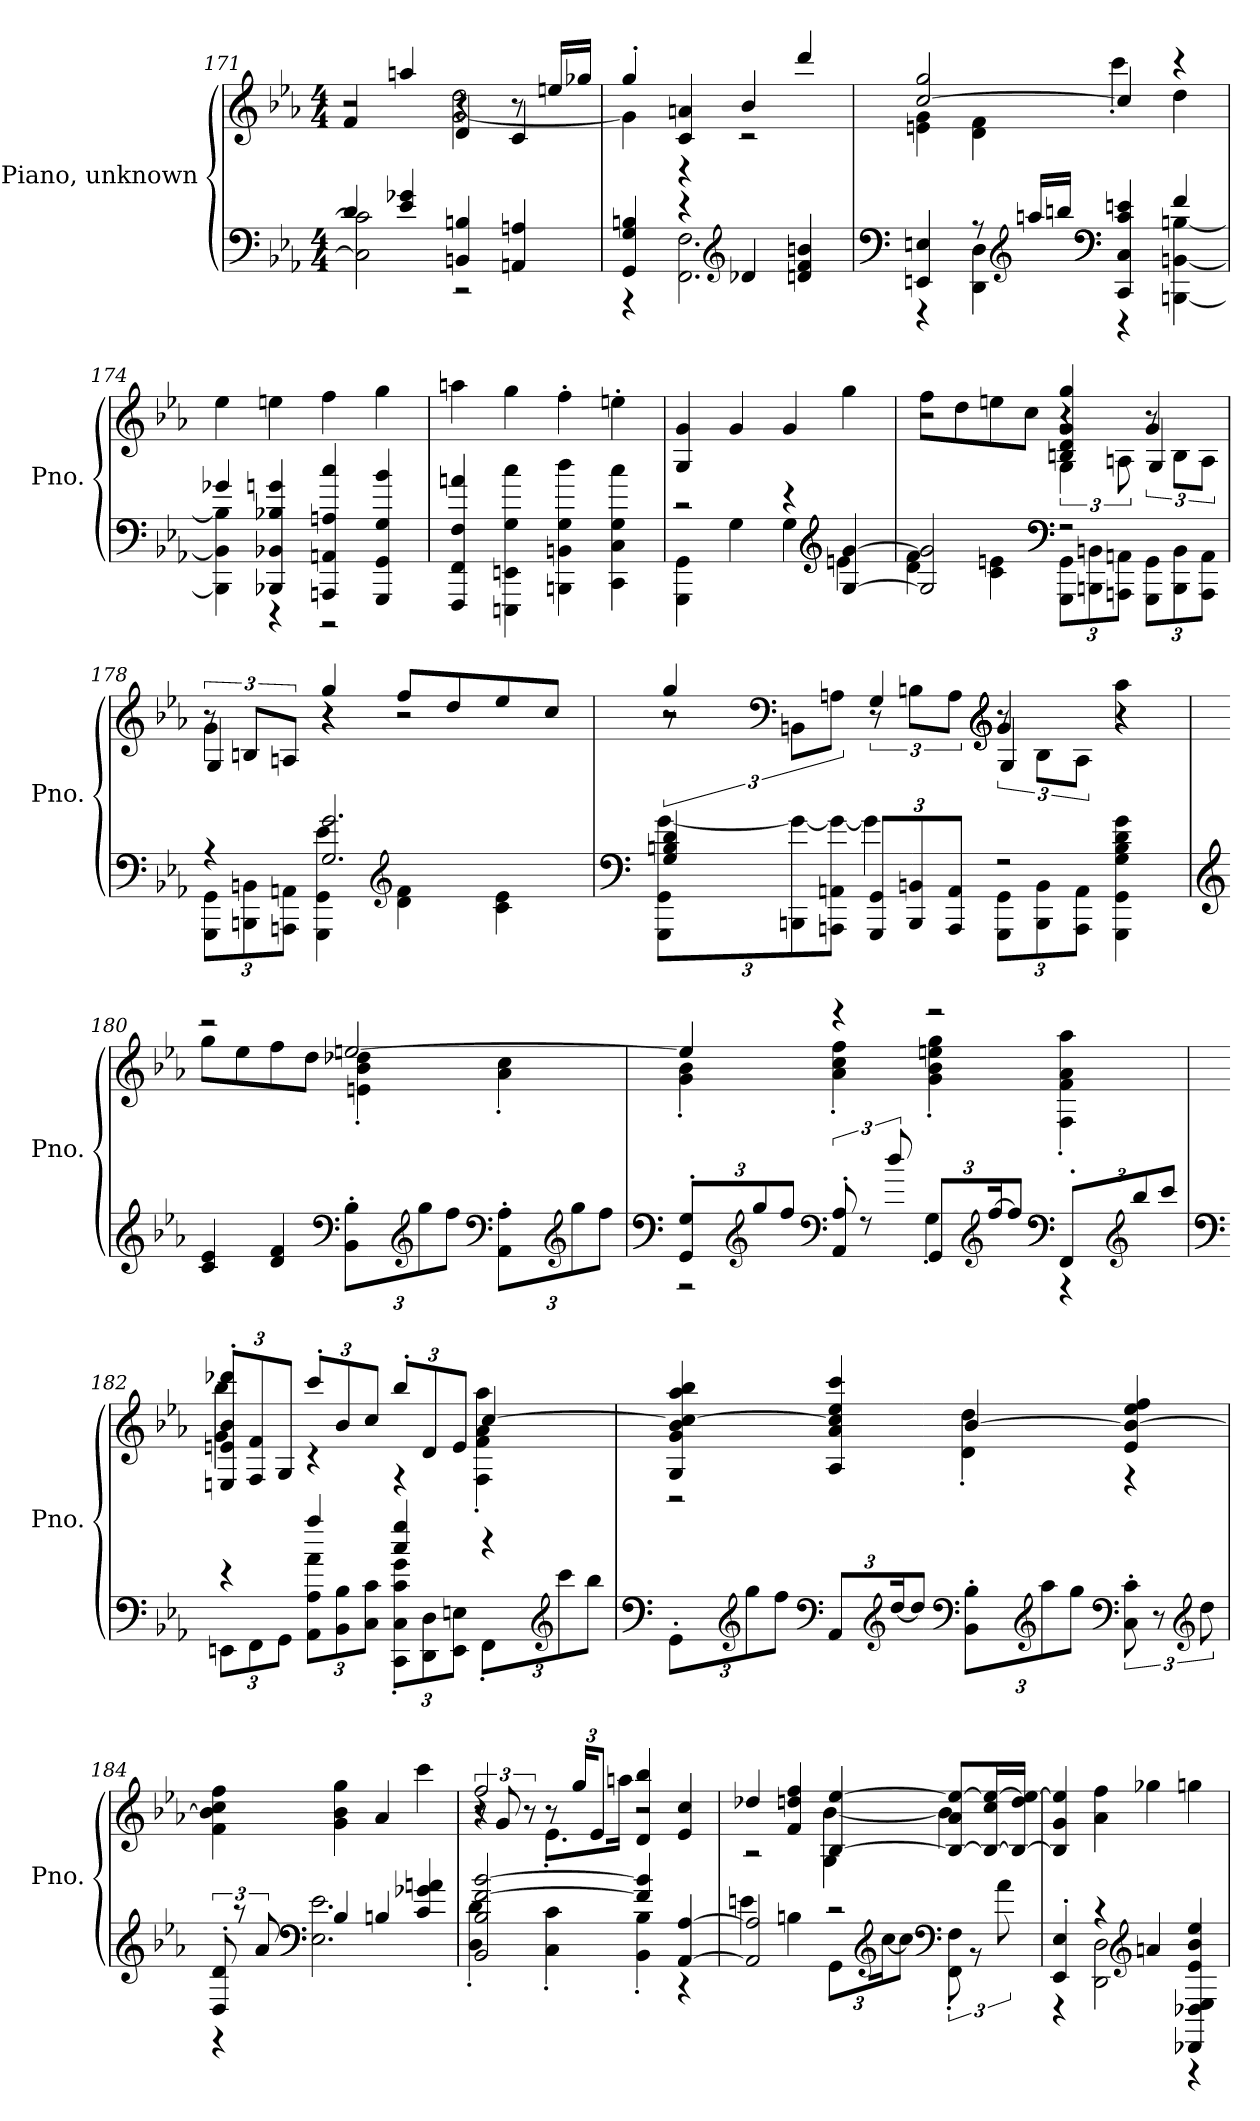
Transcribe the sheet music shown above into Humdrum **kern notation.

**kern	**kern
*part1	*part1
*staff2	*staff1
*I"Piano, unknown	*
*I'Pno.	*
*clefF4	*clefG2
*k[b-e-a-]	*k[b-e-a-]
*M4/4	*M4/4
=171	=171
*^	*^
*	*	*	*^
4d/	2C\] 2c\]	4f/	2r	2r
4e-/ 4g-X/	.	4aan/	.	.
4BBn/ 4Bn/	2r	4d/	[2g\ 2dd\	4r
4AAn/ 4An/	.	8r	.	4c/
.	.	16een/LL	.	.
.	.	16gg-X/JJ	.	.
*	*	*	*v	*v
!!LO:LB:g=z
=172	=172	=172	=172
4GG/ 4G/ 4Bn/	4r	4gg'/	4g\]
4r	2.FF\ 2.F\	4c/ 4an/	4r
*clefG2	*	*	*
4d-X/	.	4b-/	2r
4dn/ 4f/ 4bn/	.	4ddd/	.
=173	=173	=173	=173
*clefF4	*	*	*
4EEn/ 4En/	4r	[2cc/ 2gg/	4en\ 4g\
8r	4DD\ 4D\	.	4d\ 4f\
*clefG2	*	*	*
16aan/LL	.	.	.
16bbn/JJ	.	.	.
*clefF4	*	*	*
4CC/ 4C/ 4c/ 4en/	4r	4cc/]	4ccc'\
4f/	[4BBBn\ [4BBn\ [4Bn\	4r	4dd\
*	*	*v	*v
=174	=174	=174
4g-X/	4BBB\] 4BB\] 4B\]	4ee-\
4BBB-X/ 4BB-X/ 4B-X/ 4gn/	4r	4een\
4AAAn/ 4AAn/ 4An/ 4cc/	2r	4ff\
4GGG/ 4GG/ 4G/ 4b-/	.	4gg\
*v	*v	*
=175	=175
4FFF/ 4FF/ 4F/ 4an/	4aan\
4EEEn\ 4EEn\ 4G\ 4cc\	4gg\
4BBBn\ 4BBn\ 4G\ 4dd\	4ff'\
4CC\ 4C\ 4G\ 4cc\	4een'\
!!LO:LB:g=z
=176	=176
*^	*
2r	4GGG\ 4GG\	4G/ 4g/
.	4G\	4g/
4r	4G\	4g/
*clefG2	*	*
[4G/ [4g/	4en\	4gg\
=177	=177	=177
*	*	*^
*	*	*	*^
2G/] 2g/]	4d\ 4f\	2r	8ff\L	2r
.	.	.	8dd\	.
.	4c\ 4en\	.	8een\	.
.	.	.	8cc\J	.
*clefF4	*	*	*	*
*	*Xbrackettup	*	*	*
2r	12GGG\ 12GG\L	4Bn/ 4d/ 4g/ 4gg/	6G\	4r
.	12BBBn\ 12BBn\	.	.	.
.	12AAAn\ 12AAn\J	.	12An\	.
.	12GGG\ 12GG\L	4g/	12r	4G/
.	12BBB\ 12BB\	.	12B\L	.
.	12AAA\ 12AA\J	.	12A\J	.
=178	=178	=178	=178	=178
4r	12GGG\ 12GG\L	12r	4g\	4G/
.	12BBBn\ 12BBn\	12Bn/L	.	.
.	12AAAn\ 12AAn\J	12An/J	.	.
2.G/ 2.g/	4GGG\ 4GG\ 4e-\	4gg/	4r	4r
*clefG2	*	*	*	*
.	4d\ 4f\	8ff/L	2r	2r
.	.	8dd/	.	.
.	4c\ 4e-\	8ee-/	.	.
.	.	8cc/J	.	.
!!LO:LB:g=z	!!	!!
=179	=179	=179	=179	=179
*clefF4	*	*	*	*
4G/ 4Bn/ 4d/	12GGG\ 12GG\ [12g\L	4gg/	12r	2r
*	*	*clefF4	*	*
.	12BBBn\ 12g\_	.	12BBn\L	.
.	12AAAn\ 12AAn\ 12g\_J	.	12An\J	.
12GGG/ 12GG/L	4g\]	4G/	12r	.
12BBB/ 12BBn/	.	.	12Bn\L	.
12AAA/ 12AA/J	.	.	12A\J	.
*	*	*clefG2	*	*
2r	12GGG\ 12GG\L	4g/	12r	4G/
.	12BBB\ 12BB\	.	12B\L	.
.	12AAA\ 12AA\J	.	12A\J	.
.	4GGG\ 4GG\ 4G\ 4B\ 4d\ 4g\	4r	4aa-\	4r
*v	*v	*	*	*
*	*v	*v	*v
=180	=180
*clefG2	*
*	*^
4c/ 4e-/	2r	8gg\L
.	.	8ee-\
4d/ 4f/	.	8ff\
.	.	8dd\J
*clefF4	*	*
12BB-\' 12B-\'L	[2een/	4en\' 4b-\' 4dd-X\'
*clefG2	*	*
12gg\	.	.
12ff\J	.	.
*clefF4	*	*
12AA-\' 12A-\'L	.	4a-\' 4cc\'
*clefG2	*	*
12gg\	.	.
12ff\J	.	.
!!LO:LB:g=z	!!
=181	=181	=181
*clefF4	*	*
*^	*	*
12GG/' 12G/'L	2r	4ee/]	4g\' 4b-\'
*clefG2	*	*	*
12gg/	.	.	.
12ff/J	.	.	.
*clefF4	*	*	*
*brackettup	*	*	*
12AA-/' 12A-/'	.	4r	4a-\' 4cc\' 4ff\'
12r	.	.	.
12dd/	.	.	.
*Xbrackettup	*	*	*
12GG/L	4G'\	2r	4g\' 4b-\' 4een\' 4gg\'
*clefG2	*	*	*
[24ff/K	.	.	.
8ff/J]	.	.	.
*clefF4	*	*	*
12FF'/L	4r	.	4F\' 4f\' 4a-\' 4aa-\'
*clefG2	*	*	*
12bb-/	.	.	.
12ccc/J	.	.	.
=182	=182	=182	=182
*clefF4	*	*	*
*	*	*Xbrackettup	*
4r	12EEn\L	12En/' 12en/' 12b-/' 12ddd-X/'L	4g\ 4bb-\
.	12FF\	12F/ 12f/	.
.	12GG\J	12G/J	.
4aa-/	12AA-\ 12A-\ 12a-\L	12ccc'/L	4r
.	12BB-\ 12B-\	12b-/	.
.	12C\ 12c\J	12cc/J	.
4cc/ 4gg/	12CC\' 12C\' 12c\' 12g\'L	12bb-'/L	4r
.	12DD\ 12D\	12d/	.
.	12EE\ 12En\J	12e/J	.
4r	12FF'\L	[4cc/	4F\' 4f\' 4a-\' 4aa-\'
*clefG2	*	*	*
.	12ccc\	.	.
.	12bb-\J	.	.
*v	*v	*	*
!!LO:PB:g=z	!!
=183	=183	=183
*clefF4	*	*
12GG'\L	4G/ 4g/ 4b-/ 4cc/_ 4aa-/ 4bb-/	2r
*clefG2	*	*
12gg\	.	.
12ff\J	.	.
*clefF4	*	*
12AA-/L	4A-/ 4a-/ 4cc/] 4ee-/ 4ccc/	.
*clefG2	*	*
[24dd/K	.	.
8dd/J]	.	.
*clefF4	*	*
12BB-\' 12B-\'L	[4b-/	4d\' 4dd\'
*clefG2	*	*
12aa-\	.	.
12gg\J	.	.
*clefF4	*	*
*brackettup	*	*
12C\' 12c\'	4e-/ 4b-/_ 4ee-/ 4ff/	4r
12r	.	.
*clefG2	*	*
12dd\	.	.
*	*v	*v
=184	=184
*^	*
12D/' 12d/'	4r	4f\ 4b-\] 4cc\ 4ff\
12r	.	.
12a-/	.	.
*clefF4	*	*
4B-/	2.E-\ 2.e-\	4g\ 4b-\ 4gg\
4Bn/	.	4a-/
4c/ 4g-X/ 4an/	.	4ccc\
!!LO:LB:g=z
=185	=185	=185
*	*	*^
*	*	*	*^
*	*	*	*	*brackettup
2BB-/ 2B-/ [2f/ [2b-/	4D\' 4d\'	2ff/	4r	12r
.	.	.	.	12g/
.	.	.	.	12r
.	4C\' 4c\'	.	8.e-'\L	8r
*	*	*	*	*Xbrackettup
.	.	.	.	24gg/KL
.	.	.	.	12e-/J
.	.	.	16aan\Jk	.
4f/] 4b-/]	4BB-\' 4B-\'	2r	2r	4d/ 4bb-/
[4AA-/ [4A-/	4r	.	.	4e-/ 4cc/
*	*	*	*v	*v
=186	=186	=186	=186
2AA-/] 2A-/]	4en\	4dd-X/	2r
.	4Bn\	4f/ 4ddn/ 4ff/	.
*	*Xbrackettup	*	*
2r	12GG\L	[4B-/ [4ee-/	4G\ [4b-\
*clefG2	*	*	*
.	[24cc\K	.	.
.	8cc\J]	.	.
*clefF4	*	*	*
*	*brackettup	*	*
.	12FF\' 12F\'	8B-/_ 8a-/ 8ee-/_L	4b-\]
.	12r	.	.
.	.	16B-/_ 16cc/ 16ee-/_L	.
.	12a-\	.	.
.	.	16B-/_ 16dd/ 16ee-/_JJ	.
*	*	*v	*v
=187	=187	=187
4EE-/' 4E-/'	4r	4B-/] 4g/ 4ee-/]
4r	2DD\ 2D\	4a-\ 4ff\
*clefG2	*	*
4an/	.	4gg-X\
4DD-X/ 4D-X/ 4E-/ 4e-/ 4b-/ 4ee-/	4r	4ggn\
*v	*v	*
=	=
*-	*-
